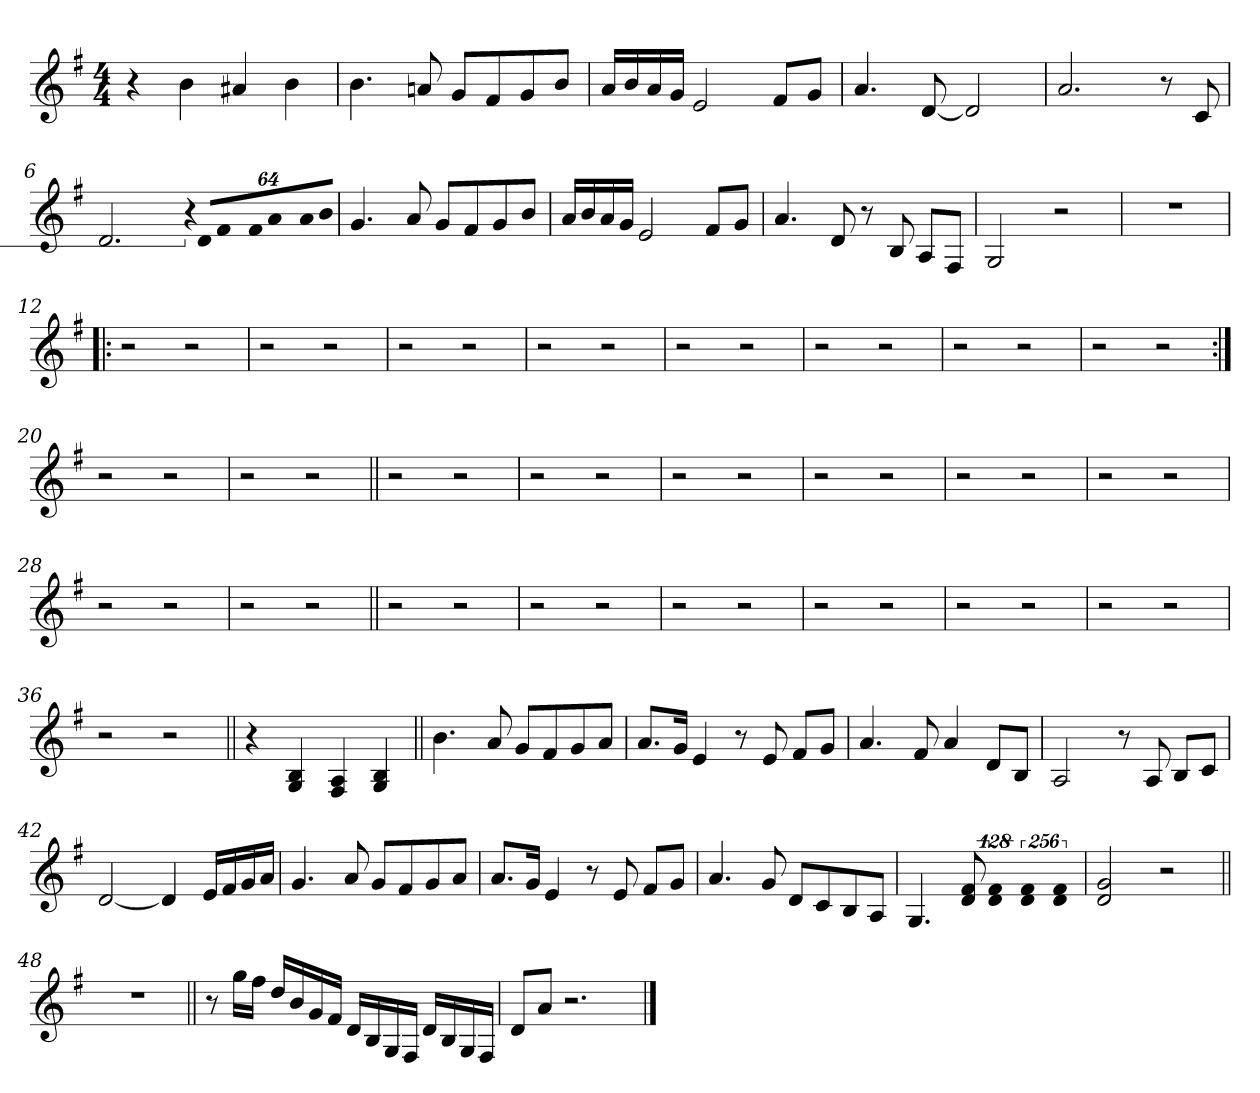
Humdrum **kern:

**kern
*part1
*staff1
!!LO:PB:g=z
*clefG2
*k[f#]
*G:
*M4/4
*MM136
=1
4r
4bi\
4a#Xi/
4bi\
=2
4.bi\
8ani/
8gi/L
8f#i/
8gi/
8bi/J
=3
16ai/LL
16bi/
16ai/
16gi/JJ
2ei/
8f#i/L
8gi/J
=4
4.ai/
[<8di/
2di/]
=5
2.ai/
8r
8ci/
!!LO:LB:g=z
=6
2.di/
!LO:N:vis=16
256%9r
!LO:N:vis=16
1024%37di/LL
!LO:N:vis=16
256%9f#i/
!LO:N:vis=16
1024%37f#i/
!LO:N:vis=16
256%9ai/
!LO:N:vis=16
1024%37ai/
!LO:N:vis=16
1024%37bi/JJ
=7
4.gi/
8ai/
8gi/L
8f#i/
8gi/
8bi/J
=8
16ai/LL
16bi/
16ai/
16gi/JJ
2ei/
8f#i/L
8gi/J
=9
4.ai/
8di/
8r
8Bi/
8Ai/L
8F#i/J
=10
2Gi/
2r
!!LO:LB:g=z
=11
1r
=12!|:
2r
2r
=13
2r
2r
=14
2r
2r
=15
2r
2r
=16
2r
2r
=17
2r
2r
!!LO:LB:g=z
=18
2r
2r
=19
2r
2r
=20:|!
2r
2r
=21
2r
2r
=22||
2r
2r
=23
2r
2r
=24
2r
2r
!!LO:LB:g=z
=25
2r
2r
=26
2r
2r
=27
2r
2r
=28
2r
2r
=29
2r
2r
=30||
2r
2r
=31
2r
2r
!!LO:LB:g=z
=32
2r
2r
=33
2r
2r
=34
2r
2r
=35
2r
2r
=36
2r
2r
=37||
4r
4Gi/ 4Bi
4F#i/ 4Ai
4Gi/ 4Bi
!!LO:LB:g=z
=38||
4.bi\
8ai/
8gi/L
8f#i/
8gi/
8ai/J
=39
8.ai/L
16gi/Jk
4ei/
8r
8ei/
8f#i/L
8gi/J
=40
4.ai/
8f#i/
4ai/
8di/L
8Bi/J
=41
2Ai/
8r
8Ai/
8Bi/L
8ci/J
=42
[<2di/
4di/]
16ei/LL
16f#i/
16gi/
16ai/JJ
!!LO:LB:g=z
=43
4.gi/
8ai/
8gi/L
8f#i/
8gi/
8ai/J
=44
8.ai/L
16gi/Jk
4ei/
8r
8ei/
8f#i/L
8gi/J
=45
4.ai/
8gi/
8di/L
8ci/
8Bi/
8Ai/J
=46
4.Gi/
8di/ 8f#i
!LO:N:vis=4
512%85di/ 512%85f#i
!LO:N:vis=4
1024%171di/ 1024%171f#i
!LO:N:vis=4
1024%171di/ 1024%171f#i
!!LO:LB:g=z
=47
2di/ 2gi
2r
=48||
1r
=49||
8r
16ggi\LL
16ff#i\JJ
16ddi/LL
16bi/
16gi/
16f#i/JJ
16di/LL
16Bi/
16Gi/
16F#i/JJ
16di/LL
16Bi/
16Gi/
16F#i/JJ
=50
8di/L
8ai/J
2.r
==
*-
